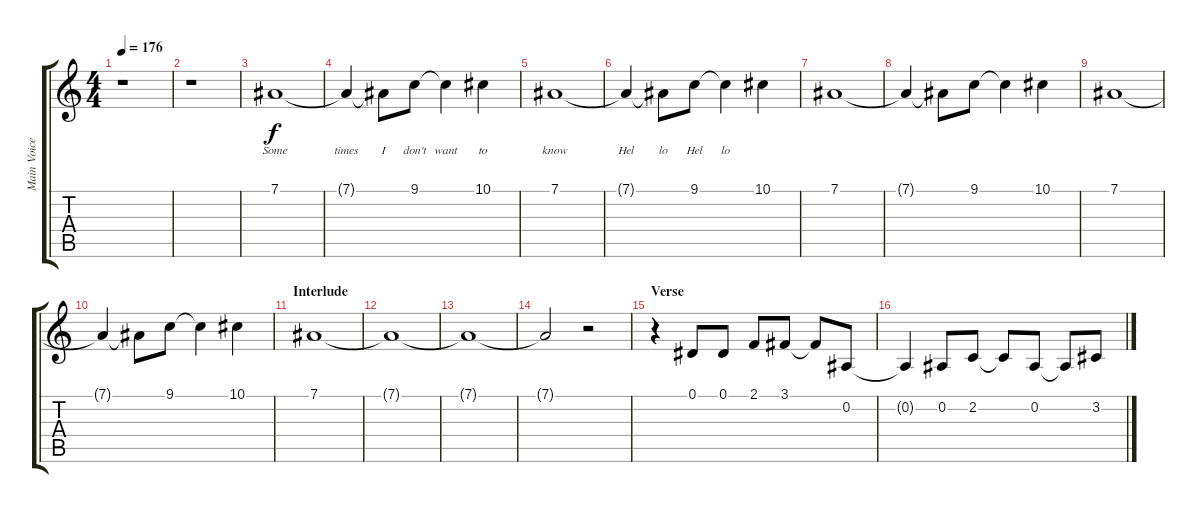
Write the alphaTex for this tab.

\track ("Main Voice ----- Bono" "Main Voice") {instrument altosax}
\staff {score tabs}
\tuning (Eb4 Bb3 Gb3 Db3 Ab2 Eb2) {hide}
\ts (4 4)
\tempo 176
\clef g2
\ks c
r.1{dy mp} |
r.1 |
7.1.1{lyrics (0 "Some") lyrics (1 "") lyrics (2 "") lyrics (3 "") lyrics (4 "") dy f} |
7.1{t}.4{lyrics (0 "times") lyrics (1 "") lyrics (2 "") lyrics (3 "") lyrics (4 "")} 7.1{t}.8{lyrics (0 "I") lyrics (1 "") lyrics (2 "") lyrics (3 "") lyrics (4 "")} 9.1.8{lyrics (0 "don't") lyrics (1 "") lyrics (2 "") lyrics (3 "") lyrics (4 "")} 9.1{t}.4{lyrics (0 "want") lyrics (1 "") lyrics (2 "") lyrics (3 "") lyrics (4 "")} 10.1.4{lyrics (0 "to") lyrics (1 "") lyrics (2 "") lyrics (3 "") lyrics (4 "")} |
7.1.1{lyrics (0 "know") lyrics (1 "") lyrics (2 "") lyrics (3 "") lyrics (4 "")} |
7.1{t}.4{lyrics (0 "Hel") lyrics (1 "") lyrics (2 "") lyrics (3 "") lyrics (4 "")} 7.1{t}.8{lyrics (0 "lo") lyrics (1 "") lyrics (2 "") lyrics (3 "") lyrics (4 "")} 9.1.8{lyrics (0 "Hel") lyrics (1 "") lyrics (2 "") lyrics (3 "") lyrics (4 "")} 9.1{t}.4{lyrics (0 "lo") lyrics (1 "") lyrics (2 "") lyrics (3 "") lyrics (4 "")} 10.1.4 |
7.1.1 |
7.1{t}.4 7.1{t}.8 9.1.8 9.1{t}.4 10.1.4 |
7.1.1 |
7.1{t}.4 7.1{t}.8 9.1.8 9.1{t}.4 10.1.4 |
\section ("" "Interlude")
7.1.1 |
7.1{t}.1 |
7.1{t}.1 |
7.1{t}.2 r.2 |
\section ("" "Verse")
r.4 0.1.8 0.1.8 2.1.8 3.1.8 3.1{t}.8 0.2.8 |
0.2{t}.4 0.2.8 2.2.8 2.2{t}.8 0.2.8 0.2{t}.8 3.2.8
